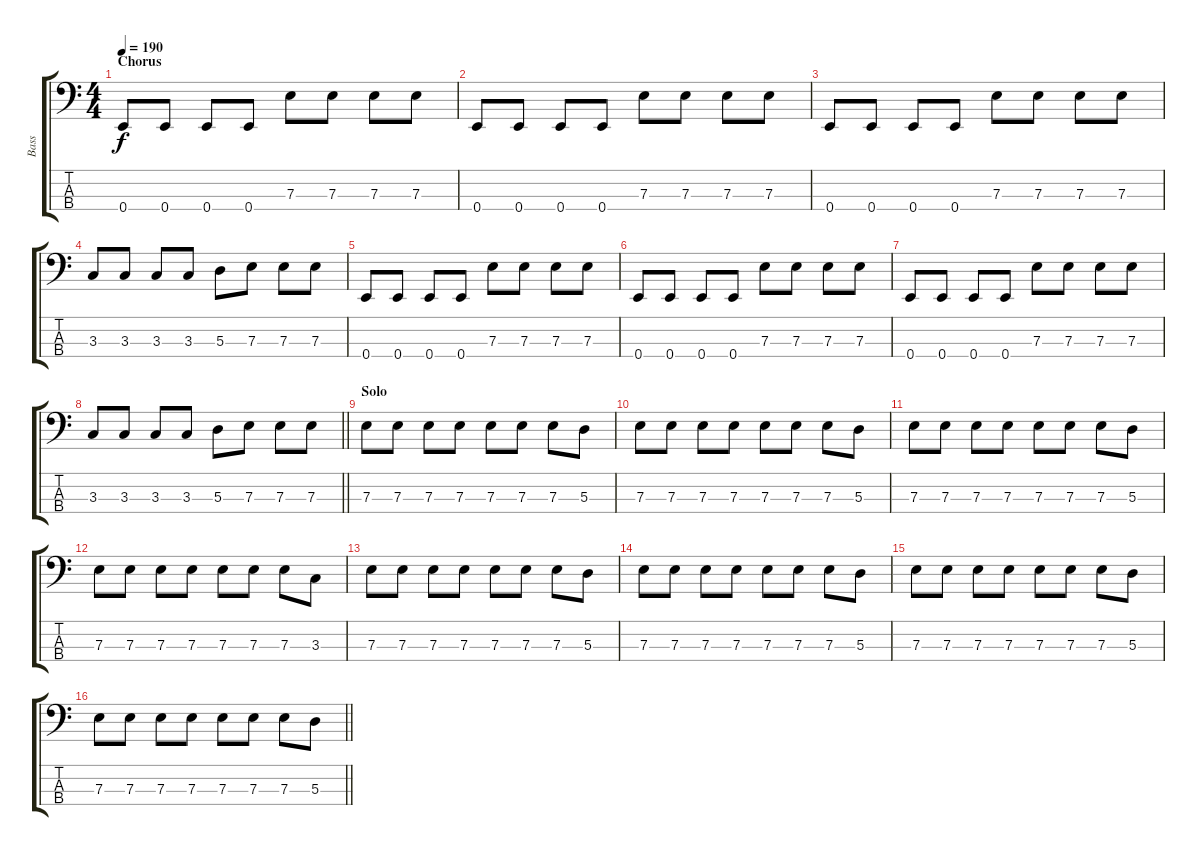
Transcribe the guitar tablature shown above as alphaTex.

\track ("Bass" "Bass") {instrument electricbasspick}
\staff {score tabs}
\tuning (G2 D2 A1 E1) {hide}
\ts (4 4)
\section ("" "Chorus")
\tempo 190
\clef f4
\ks c
0.4.8{dy f} 0.4.8 0.4.8 0.4.8 7.3.8 7.3.8 7.3.8 7.3.8 |
0.4.8 0.4.8 0.4.8 0.4.8 7.3.8 7.3.8 7.3.8 7.3.8 |
0.4.8 0.4.8 0.4.8 0.4.8 7.3.8 7.3.8 7.3.8 7.3.8 |
3.3.8 3.3.8 3.3.8 3.3.8 5.3.8 7.3.8 7.3.8 7.3.8 |
0.4.8 0.4.8 0.4.8 0.4.8 7.3.8 7.3.8 7.3.8 7.3.8 |
0.4.8 0.4.8 0.4.8 0.4.8 7.3.8 7.3.8 7.3.8 7.3.8 |
0.4.8 0.4.8 0.4.8 0.4.8 7.3.8 7.3.8 7.3.8 7.3.8 |
\barLineRight lightlight
3.3.8 3.3.8 3.3.8 3.3.8 5.3.8 7.3.8 7.3.8 7.3.8 |
\section ("" "Solo")
7.3.8 7.3.8 7.3.8 7.3.8 7.3.8 7.3.8 7.3.8 5.3.8 |
7.3.8 7.3.8 7.3.8 7.3.8 7.3.8 7.3.8 7.3.8 5.3.8 |
7.3.8 7.3.8 7.3.8 7.3.8 7.3.8 7.3.8 7.3.8 5.3.8 |
7.3.8 7.3.8 7.3.8 7.3.8 7.3.8 7.3.8 7.3.8 3.3.8 |
7.3.8 7.3.8 7.3.8 7.3.8 7.3.8 7.3.8 7.3.8 5.3.8 |
7.3.8 7.3.8 7.3.8 7.3.8 7.3.8 7.3.8 7.3.8 5.3.8 |
7.3.8 7.3.8 7.3.8 7.3.8 7.3.8 7.3.8 7.3.8 5.3.8 |
\barLineRight lightlight
7.3.8 7.3.8 7.3.8 7.3.8 7.3.8 7.3.8 7.3.8 5.3.8
